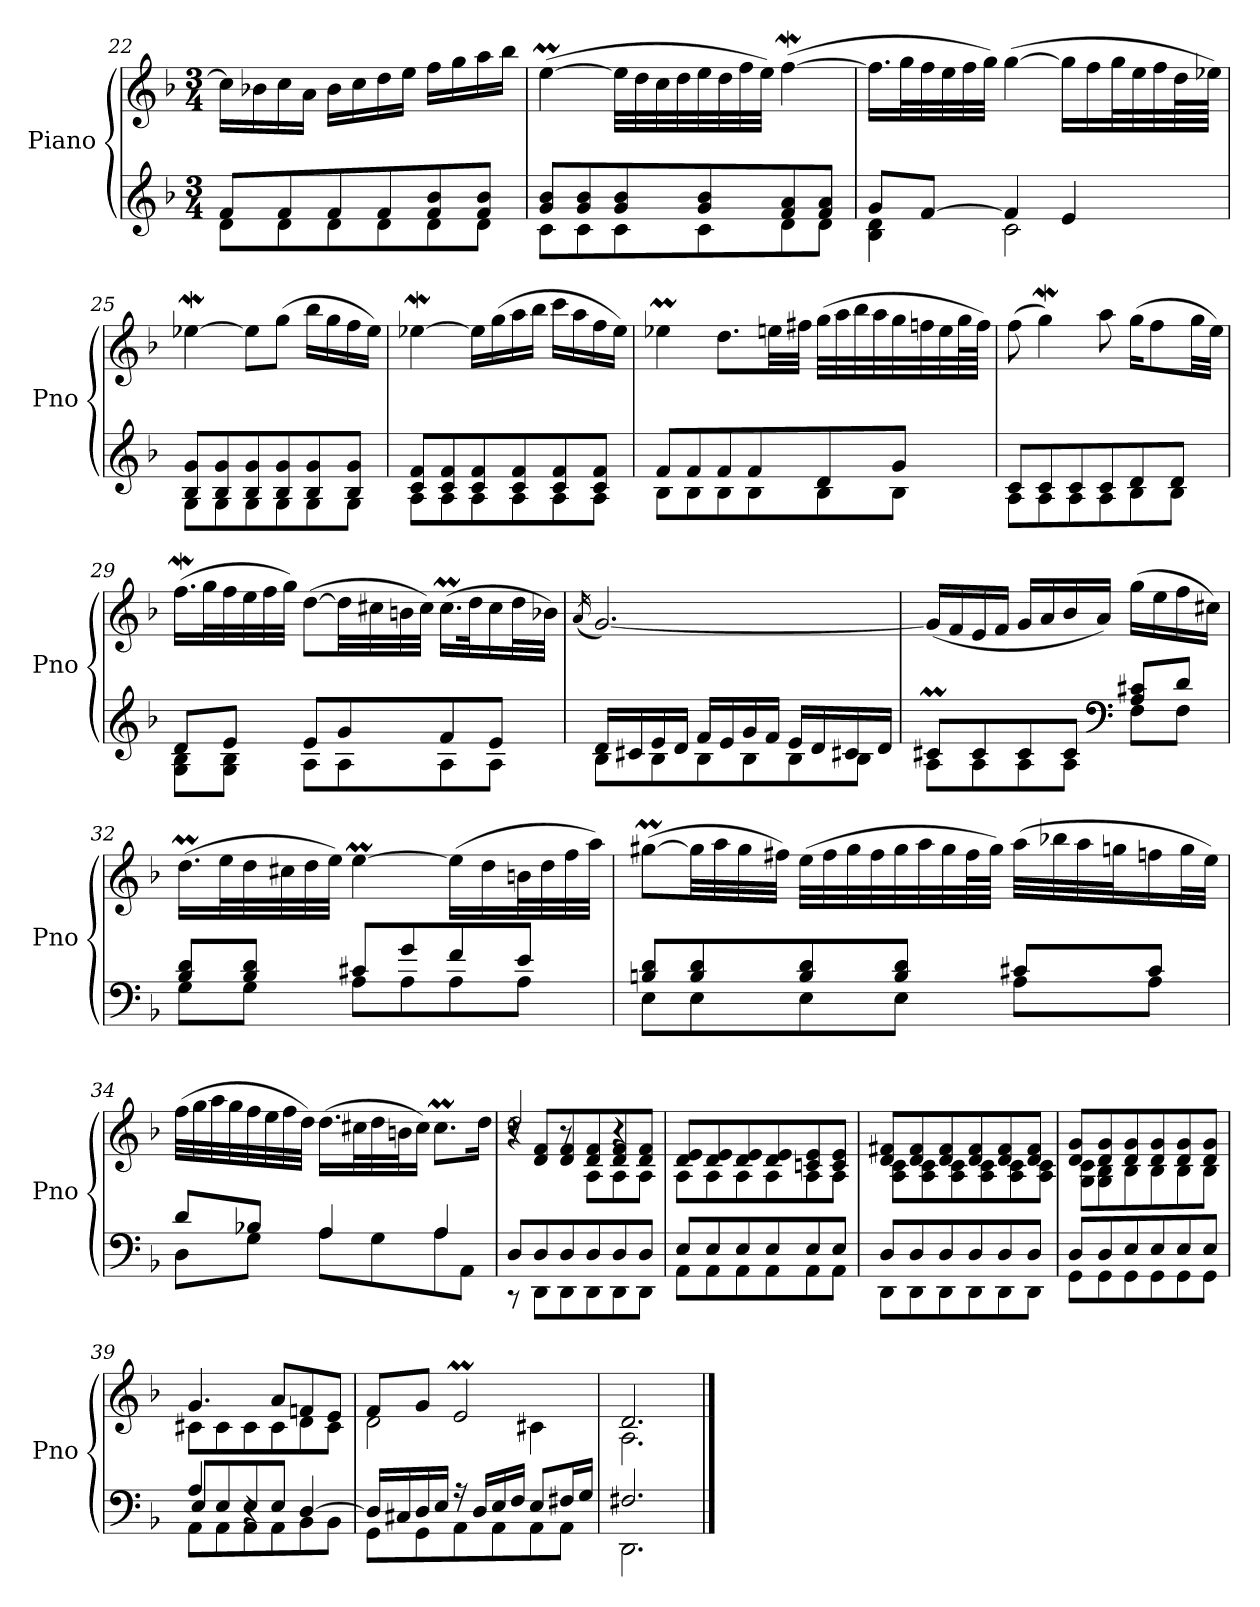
**kern	**kern
*part1	*part1
*staff2	*staff1
*I"Piano	*
*I'Pno	*
*clefG2	*clefG2
*k[b-]	*k[b-]
*M3/4	*M3/4
=22	=22
*^	*
8f/L	8d\L	16cc\LL]
.	.	16b-X\
8f/	8d\	16cc\
.	.	16a\JJ
8f/	8d\	16b-\LL
.	.	16cc\
8f/	8d\	16dd\
.	.	16ee\JJ
8f/ 8b-/	8d\	16ff\LL
.	.	16gg\
8f/ 8b-/J	8d\J	16aa\
.	.	16bb-\JJ
!!LO:LB:g=z
=23	=23	=23
8g/ 8b-/L	8c\L	(>[4eem\
8g/ 8b-/	8c\	.
8g/ 8b-/	8c\	32ee\LLL]
.	.	32dd\
.	.	32cc\
.	.	32dd\
8g/ 8b-/	8c\	32ee\
.	.	32dd\
.	.	32ff\
.	.	32ee\JJJ)
8f/ 8a/	8d\	(>[4ffw\
8f/ 8a/J	8d\J	.
=24	=24	=24
8g/L	4B-\ 4d\	16.ff\LL]
.	.	32gg\L
[8f/J	.	32ff\
.	.	32ee\
.	.	32ff\
.	.	32gg\JJJ)
4f/]	2c\	(>[4gg\
4e/	.	16gg\LL]
.	.	16ff\
.	.	32gg\L
.	.	32ee\
.	.	32ff\
.	.	64dd\L
.	.	64ee-X\JJJJ)
=25	=25	=25
8B-/ 8g/L	8G\L	[4ee-Xw\
8B-/ 8g/	8G\	.
8B-/ 8g/	8G\	8ee-\L]
8B-/ 8g/	8G\	(>8gg\J
8B-/ 8g/	8G\	16bb-\LL
.	.	16gg\
8B-/ 8g/J	8G\J	16ff\
.	.	16ee-\JJ)
!!LO:PB:g=z
=26	=26	=26
8c/ 8f/L	8A\L	[4ee-Xw\
8c/ 8f/	8A\	.
8c/ 8f/	8A\	16ee-\LL]
.	.	(>16gg\
8c/ 8f/	8A\	16aa\
.	.	16bb-\JJ
8c/ 8f/	8A\	16ccc\LL
.	.	16aa\
8c/ 8f/J	8A\J	16ff\
.	.	16ee-\JJ)
=27	=27	=27
8f/L	8B-\L	4ee-XM\
8f/	8B-\	.
8f/	8B-\	8.dd\L
8f/	8B-\	.
.	.	32een\LL
.	.	32ff#X\JJJ
8d/	8B-\	(>32gg\LLL
.	.	32aa\
.	.	32bb-\
.	.	32aa\
8g/J	8B-\J	32gg\
.	.	32ffn\
.	.	32ee\
.	.	64gg\L
.	.	64ff\JJJJ)
=28	=28	=28
8c/L	8A\L	(>8ff\
8c/	8A\	4ggW\)
8c/	8A\	.
8c/	8A\	8aa\
8d/	8B-\	(>16gg\KL
.	.	8ff\
8d/J	8B-\J	.
.	.	32gg\LL
.	.	32ee\JJJ)
!!LO:LB:g=z
=29	=29	=29
8d/L	8G\ 8B-\L	(>16.ffw\LL
.	.	32gg\L
8e/J	8G\ 8B-\J	32ff\
.	.	32ee\
.	.	32ff\
.	.	32gg\JJJ)
8e/L	8A\L	(>[8dd\L
8g/	8A\	32dd\LL]
.	.	32cc#X\
.	.	32bn\
.	.	32cc#\JJJ)
8f/	8A\	(>16.cc#m\LL
.	.	32dd\K
8e/J	8A\J	16cc#\
.	.	32dd\L
.	.	32b-X\JJJ)
=30	=30	=30
.	.	(<16qa/
16d/LL	8B-\L	[2.g/)
16c#X/	.	.
16e/	8B-\	.
16d/JJ	.	.
16f/LL	8B-\	.
16e/	.	.
16g/	8B-\	.
16f/JJ	.	.
16e/LL	8B-\	.
16d/	.	.
16c#X/	8B-\J	.
16d/JJ	.	.
!!LO:LB:g=z
=31	=31	=31
8c#Xm/L	8A\L	(<16g/LL]
.	.	16f/
8c#/	8A\	16e/
.	.	16f/JJ
8c#/	8A\	16g/LL
.	.	16a/
8c#/J	8A\J	16b-/
*clefF4	*	*
.	.	16a/JJ)
8A/ 8c#X/L	8F\L	(>16gg\LL
.	.	16ee\
8d/J	8F\J	16ff\
.	.	16cc#X\JJ)
=32	=32	=32
8B-/ 8d/L	8G\L	(>16.ddM\LL
.	.	32ee\L
8B-/ 8d/J	8G\J	32dd\
.	.	32cc#X\
.	.	32dd\
.	.	32ee\JJJ)
8c#X/L	8A\L	[4eem\
8g/	8A\	.
8f/	8A\	(>16ee\LL]
.	.	16dd\
8e/J	8A\J	32bn\L
.	.	32dd\
.	.	32ff\
.	.	32aa\JJJ)
!!LO:LB:g=z
=33	=33	=33
8Bn/ 8d/L	8E\L	(>[8gg#Xm\L
8B/ 8d/	8E\	32gg#\LL]
.	.	32aa\
.	.	32gg#\
.	.	32ff#X\JJJ)
8B/ 8d/	8E\	(>32ee\LLL
.	.	32ff#\
.	.	32gg#\
.	.	32ff#\
8B/ 8d/J	8E\J	32gg#\
.	.	32aa\
.	.	32gg#\
.	.	64ff#\L
.	.	64gg#\JJJJ)
8c#X/L	8A\L	(>32aa\LLL
.	.	32bb-X\
.	.	32aa\
.	.	32ggn\J
8c#/J	8A\J	16ffn\
.	.	32gg\L
.	.	32ee\JJJ)
=34	=34	=34
8d/L	8D\L	(>32ff\LLL
.	.	32gg\
.	.	32aa\
.	.	32gg\
8B-X/J	8G\J	32ff\
.	.	32ee\
.	.	32ff\
.	.	32dd\JJJ)
4A/	8A\L	(>16.dd\LL
.	.	32cc#X\L
.	8G\	32dd\
.	.	32bn\J
.	.	16cc#\JJ)
4A/	8A\	8.cc#m\L
.	8AA\J	.
.	.	16dd\Jk
!!LO:PB:g=z
=35	=35	=35
*	*	*^
*	*	*	*^
8D/L	8r	2dd/	8r	4r
8D/	8DD\L	.	8d/ 8f/L	.
8D/	8DD\	.	8d/ 8f/	8r
8D/	8DD\	.	8d/ 8f/	8A\L
8D/	8DD\	4r	8d/ 8f/	8A\
8D/J	8DD\J	.	8d/ 8f/J	8A\J
*	*	*	*v	*v
=36	=36	=36	=36
8E/L	8AA\L	8d/ 8e/L	8A\L
8E/	8AA\	8d/ 8e/	8A\
8E/	8AA\	8d/ 8e/	8A\
8E/	8AA\	8d/ 8e/	8A\
8E/	8AA\	8cn/ 8e/	8A\
8E/J	8AA\J	8c/ 8e/J	8A\J
=37	=37	=37	=37
8D/L	8DD\L	8d/ 8f#X/L	8A\ 8c\L
8D/	8DD\	8d/ 8f#/	8A\ 8c\
8D/	8DD\	8d/ 8f#/	8A\ 8c\
8D/	8DD\	8d/ 8f#/	8A\ 8c\
8D/	8DD\	8d/ 8f#/	8A\ 8c\
8D/J	8DD\J	8d/ 8f#/J	8A\ 8c\J
=38	=38	=38	=38
8D/L	8GG\L	8d/ 8g/L	8G\ 8c\L
8D/	8GG\	8d/ 8g/	8G\ 8B-\
8E/	8GG\	8d/ 8g/	8B-\
8E/	8GG\	8d/ 8g/	8B-\
8E/	8GG\	8d/ 8g/	8B-\
8E/J	8GG\J	8d/ 8g/J	8B-\J
!!LO:LB:g=z	!!
=39	=39	=39	=39
*	*^	*	*
4A/	8E/L	8AA\L	4.g/	8c#X\L
.	8E/	8AA\	.	8c#\
4r	8E/	8AA\	.	8c#\
.	8E/J	8AA\	8a/L	8c#\
[4D/	4ryy	8BB-\	8fn/	8d\
.	.	8BB-\J	8e/J	8c#\J
*	*v	*v	*	*
=40	=40	=40	=40
16D/LL]	8GG\L	8f/L	2d\
16C#X/	.	.	.
16D/	8GG\	8g/J	.
16E/JJ	.	.	.
16r	8AA\	2em/	.
16D/LL	.	.	.
16E/	8AA\	.	.
16F/JJ	.	.	.
8E/L	8AA\	.	4c#X\
16F#X/L	8AA\J	.	.
16G/JJ	.	.	.
=41	=41	=41	=41
2.F#X/	2.DD\	2.d/	2.A\
*v	*v	*	*
*	*v	*v
==	==
*-	*-
